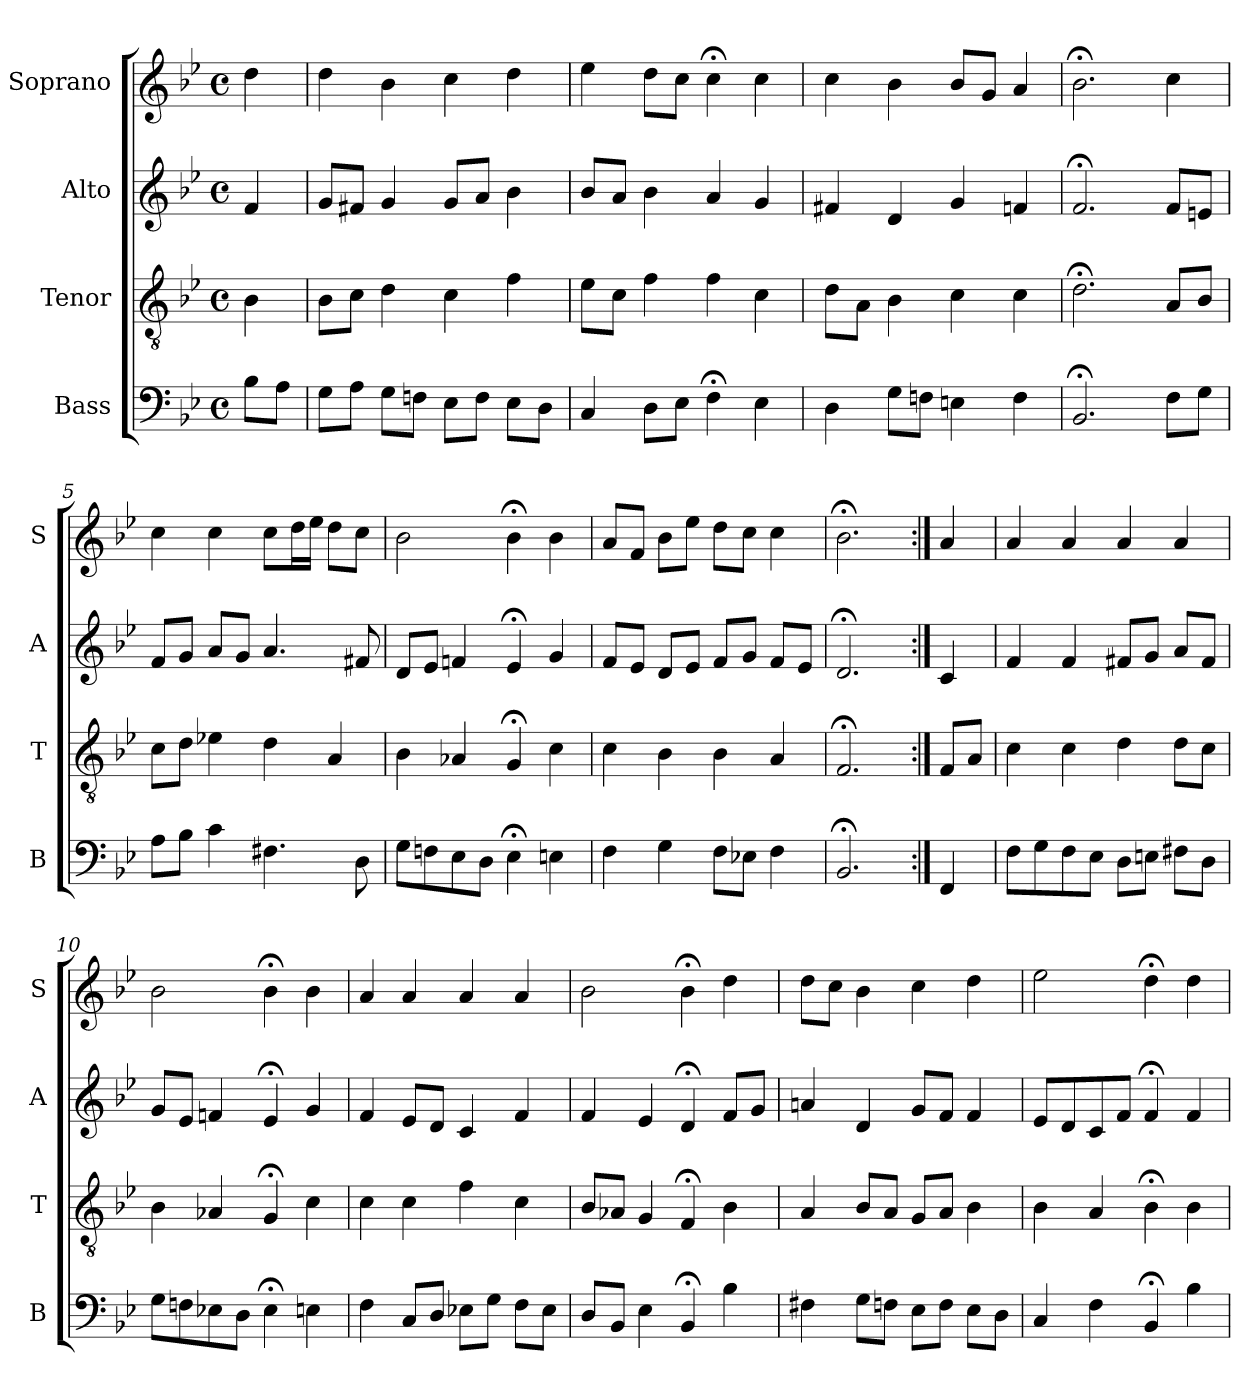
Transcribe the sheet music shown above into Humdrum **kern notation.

**kern	**kern	**kern	**kern
*part4	*part3	*part2	*part1
*staff4	*staff3	*staff2	*staff1
*I"Bass	*I"Tenor	*I"Alto	*I"Soprano
*I'B	*I'T	*I'A	*I'S
*clefF4	*clefGv2	*clefG2	*clefG2
*k[b-e-]	*k[b-e-]	*k[b-e-]	*k[b-e-]
*B-:	*B-:	*B-:	*B-:
*M4/4	*M4/4	*M4/4	*M4/4
*met(c)	*met(c)	*met(c)	*met(c)
*MM100	*MM100	*MM100	*MM100
=	=	=	=
8B-L	4B-	4f	4dd
8AJ	.	.	.
=1	=1	=1	=1
8GL	8B-L	8gL	4dd
8AJ	8cJ	8f#XJ	.
8GL	4d	4g	4b-
8FnJ	.	.	.
8E-L	4c	8gL	4cc
8FJ	.	8aJ	.
8E-L	4f	4b-	4dd
8DJ	.	.	.
=2	=2	=2	=2
4C	8e-L	8b-L	4ee-
.	8cJ	8aJ	.
8DL	4f	4b-	8ddL
8E-J	.	.	8ccJ
4F;<	4f	4a	4cc;<
4E-	4c	4g	4cc
=3	=3	=3	=3
4D	8dL	4f#X	4cc
.	8AJ	.	.
8GL	4B-	4d	4b-
8FnJ	.	.	.
4En	4c	4g	8b-L
.	.	.	8gJ
4F	4c	4fn	4a
=4	=4	=4	=4
2.BB-;<	2.d;<	2.f;<	2.b-;<
8FL	8AL	8fL	4cc
8GJ	8B-J	8enJ	.
=5	=5	=5	=5
8AL	8cL	8fL	4cc
8B-J	8dJ	8gJ	.
4c	4e-X	8aL	4cc
.	.	8gJ	.
4.F#X	4d	4.a	8ccL
.	.	.	16ddL
.	.	.	16ee-JJ
.	4A	.	8ddL
8D	.	8f#X	8ccJ
=6	=6	=6	=6
8GL	4B-	8dL	2b-
8Fn	.	8e-J	.
8E-	4A-X	4fn	.
8DJ	.	.	.
4E-;<	4G;<	4e-;<	4b-;<
4En	4c	4g	4b-
=7	=7	=7	=7
4F	4c	8fL	8aL
.	.	8e-J	8fJ
4G	4B-	8dL	8b-L
.	.	8e-J	8ee-J
8FL	4B-	8fL	8ddL
8E-XJ	.	8gJ	8ccJ
4F	4A	8fL	4cc
.	.	8e-J	.
=8	=8	=8	=8
2.BB-;<	2.F;<	2.d;<	2.b-;<
=:|!	=:|!	=:|!	=:|!
4FF	8FL	4c	4a
.	8AJ	.	.
=9	=9	=9	=9
8FL	4c	4f	4a
8G	.	.	.
8F	4c	4f	4a
8E-J	.	.	.
8DL	4d	8f#XL	4a
8EnJ	.	8gJ	.
8F#XL	8dL	8aL	4a
8DJ	8cJ	8f#J	.
=10	=10	=10	=10
8GL	4B-	8gL	2b-
8Fn	.	8e-J	.
8E-X	4A-X	4fn	.
8DJ	.	.	.
4E-;<	4G;<	4e-;<	4b-;<
4En	4c	4g	4b-
=11	=11	=11	=11
4F	4c	4f	4a
8CL	4c	8e-L	4a
8DJ	.	8dJ	.
8E-XL	4f	4c	4a
8GJ	.	.	.
8FL	4c	4f	4a
8E-J	.	.	.
=12	=12	=12	=12
8DL	8B-L	4f	2b-
8BB-J	8A-XJ	.	.
4E-	4G	4e-	.
4BB-;<	4F;<	4d;<	4b-;<
4B-	4B-	8fL	4dd
.	.	8gJ	.
=13	=13	=13	=13
4F#X	4A	4an	8ddL
.	.	.	8ccJ
8GL	8B-L	4d	4b-
8FnJ	8AJ	.	.
8E-L	8GL	8gL	4cc
8FJ	8AJ	8fJ	.
8E-L	4B-	4f	4dd
8DJ	.	.	.
=14	=14	=14	=14
4C	4B-	8e-L	2ee-
.	.	8d	.
4F	4A	8c	.
.	.	8fJ	.
4BB-;<	4B-;<	4f;<	4dd;<
4B-	4B-	4f	4dd
=	=	=	=
*-	*-	*-	*-
